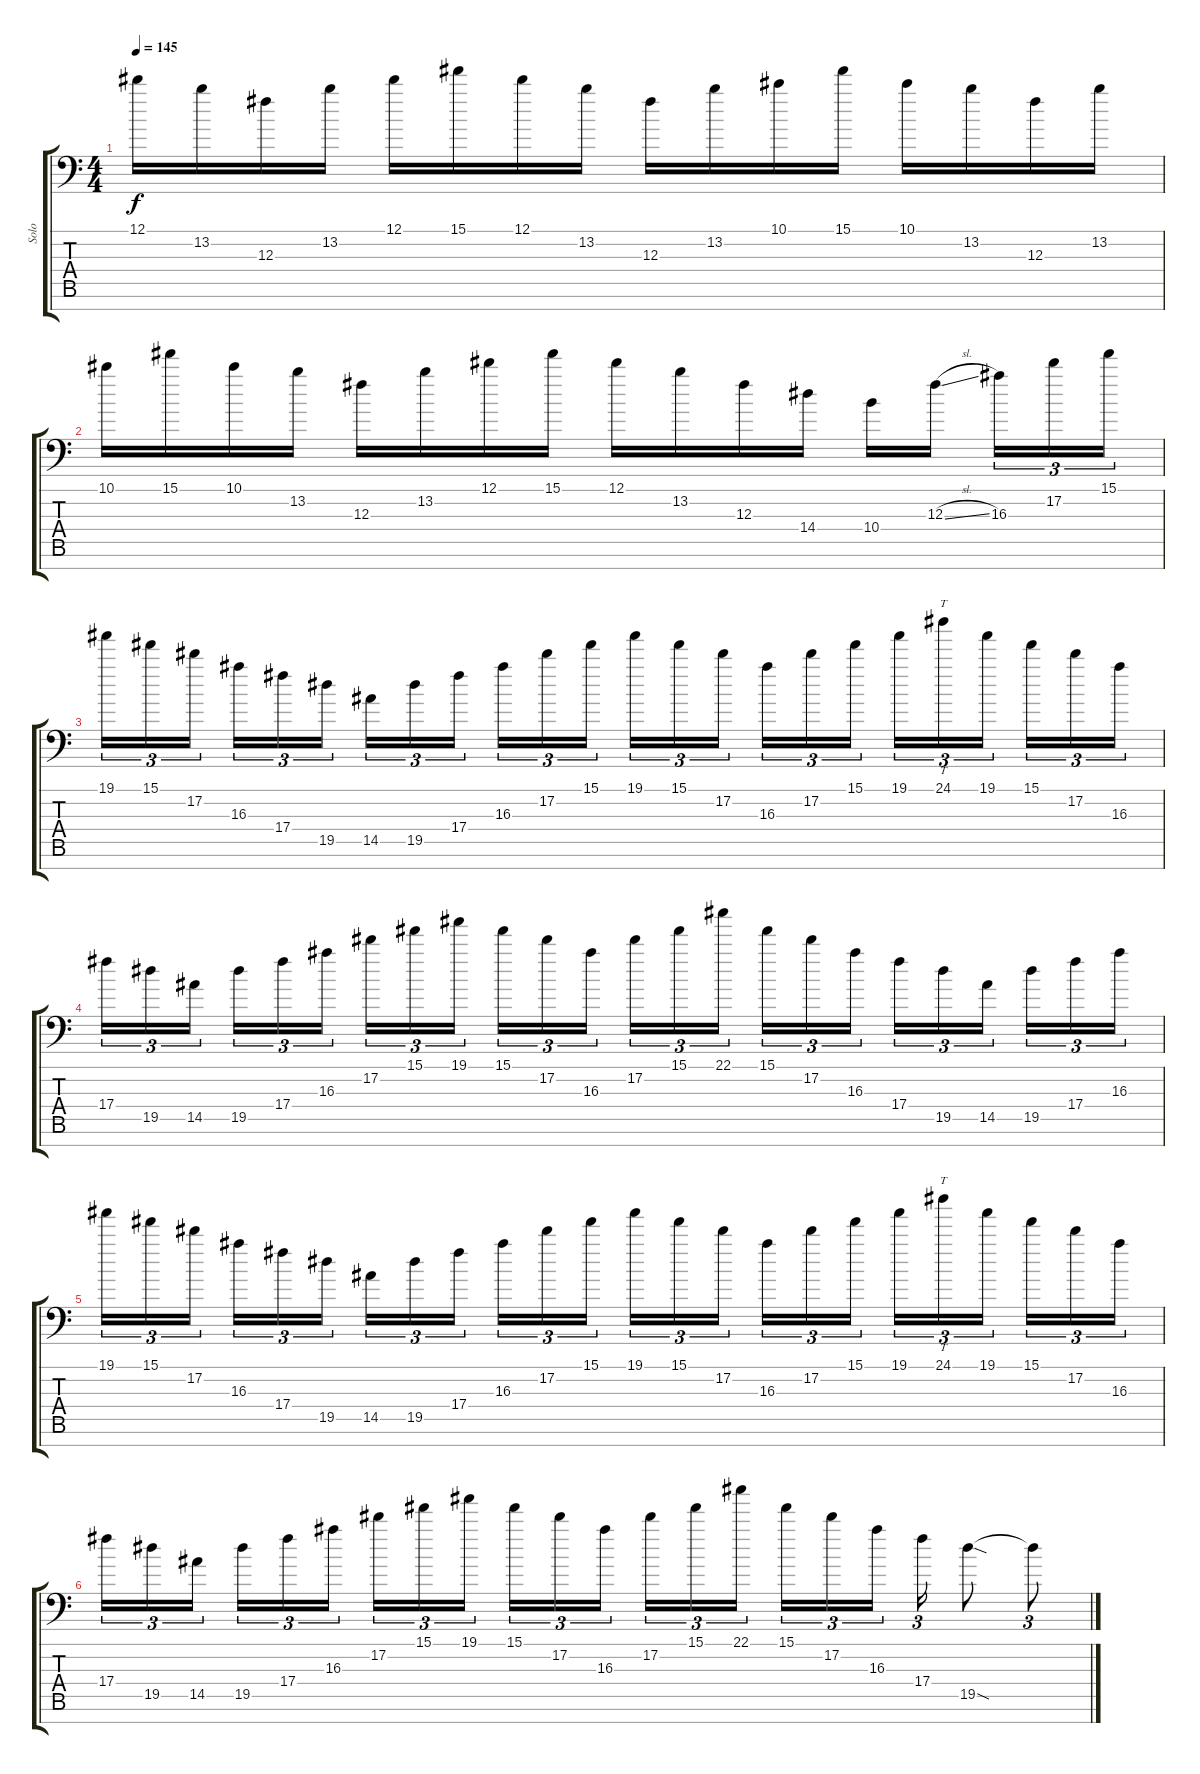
\track ("Solo" "Solo") {instrument overdrivenguitar}
\staff {score tabs}
\tuning (Eb4 Bb3 Gb3 Db3 Ab2 Eb2 Bb1) {hide}
\ts (4 4)
\tempo 145
\clef f4
\ks c
12.1.16{dy f} 13.2.16 12.3.16 13.2.16 12.1.16 15.1.16 12.1.16 13.2.16 12.3.16 13.2.16 10.1.16 15.1.16 10.1.16 13.2.16 12.3.16 13.2.16 |
10.1.16 15.1.16 10.1.16 13.2.16 12.3.16 13.2.16 12.1.16 15.1.16 12.1.16 13.2.16 12.3.16 14.4.16 10.4.16 12.3{sl}.16{beam splitsecondary} 16.3.16{tu (3 2)} 17.2.16{tu (3 2)} 15.1.16{tu (3 2)} |
19.1.16{tu (3 2)} 15.1.16{tu (3 2)} 17.2.16{tu (3 2) beam splitsecondary} 16.3.16{tu (3 2)} 17.4.16{tu (3 2)} 19.5.16{tu (3 2)} 14.5.16{tu (3 2)} 19.5.16{tu (3 2)} 17.4.16{tu (3 2) beam splitsecondary} 16.3.16{tu (3 2)} 17.2.16{tu (3 2)} 15.1.16{tu (3 2)} 19.1.16{tu (3 2)} 15.1.16{tu (3 2)} 17.2.16{tu (3 2) beam splitsecondary} 16.3.16{tu (3 2)} 17.2.16{tu (3 2)} 15.1.16{tu (3 2)} 19.1.16{tu (3 2)} 24.1.16{tt tu (3 2)} 19.1.16{tu (3 2) beam splitsecondary} 15.1.16{tu (3 2)} 17.2.16{tu (3 2)} 16.3.16{tu (3 2)} |
17.4.16{tu (3 2)} 19.5.16{tu (3 2)} 14.5.16{tu (3 2) beam splitsecondary} 19.5.16{tu (3 2)} 17.4.16{tu (3 2)} 16.3.16{tu (3 2)} 17.2.16{tu (3 2)} 15.1.16{tu (3 2)} 19.1.16{tu (3 2) beam splitsecondary} 15.1.16{tu (3 2)} 17.2.16{tu (3 2)} 16.3.16{tu (3 2)} 17.2.16{tu (3 2)} 15.1.16{tu (3 2)} 22.1.16{tu (3 2) beam splitsecondary} 15.1.16{tu (3 2)} 17.2.16{tu (3 2)} 16.3.16{tu (3 2)} 17.4.16{tu (3 2)} 19.5.16{tu (3 2)} 14.5.16{tu (3 2) beam splitsecondary} 19.5.16{tu (3 2)} 17.4.16{tu (3 2)} 16.3.16{tu (3 2)} |
19.1.16{tu (3 2)} 15.1.16{tu (3 2)} 17.2.16{tu (3 2) beam splitsecondary} 16.3.16{tu (3 2)} 17.4.16{tu (3 2)} 19.5.16{tu (3 2)} 14.5.16{tu (3 2)} 19.5.16{tu (3 2)} 17.4.16{tu (3 2) beam splitsecondary} 16.3.16{tu (3 2)} 17.2.16{tu (3 2)} 15.1.16{tu (3 2)} 19.1.16{tu (3 2)} 15.1.16{tu (3 2)} 17.2.16{tu (3 2) beam splitsecondary} 16.3.16{tu (3 2)} 17.2.16{tu (3 2)} 15.1.16{tu (3 2)} 19.1.16{tu (3 2)} 24.1.16{tt tu (3 2)} 19.1.16{tu (3 2) beam splitsecondary} 15.1.16{tu (3 2)} 17.2.16{tu (3 2)} 16.3.16{tu (3 2)} |
17.4.16{tu (3 2)} 19.5.16{tu (3 2)} 14.5.16{tu (3 2) beam splitsecondary} 19.5.16{tu (3 2)} 17.4.16{tu (3 2)} 16.3.16{tu (3 2)} 17.2.16{tu (3 2)} 15.1.16{tu (3 2)} 19.1.16{tu (3 2) beam splitsecondary} 15.1.16{tu (3 2)} 17.2.16{tu (3 2)} 16.3.16{tu (3 2)} 17.2.16{tu (3 2)} 15.1.16{tu (3 2)} 22.1.16{tu (3 2) beam splitsecondary} 15.1.16{tu (3 2)} 17.2.16{tu (3 2)} 16.3.16{tu (3 2)} 17.4.16{tu (3 2)} 19.5{sod}.8 19.5{t}.8{tu (3 2)}
